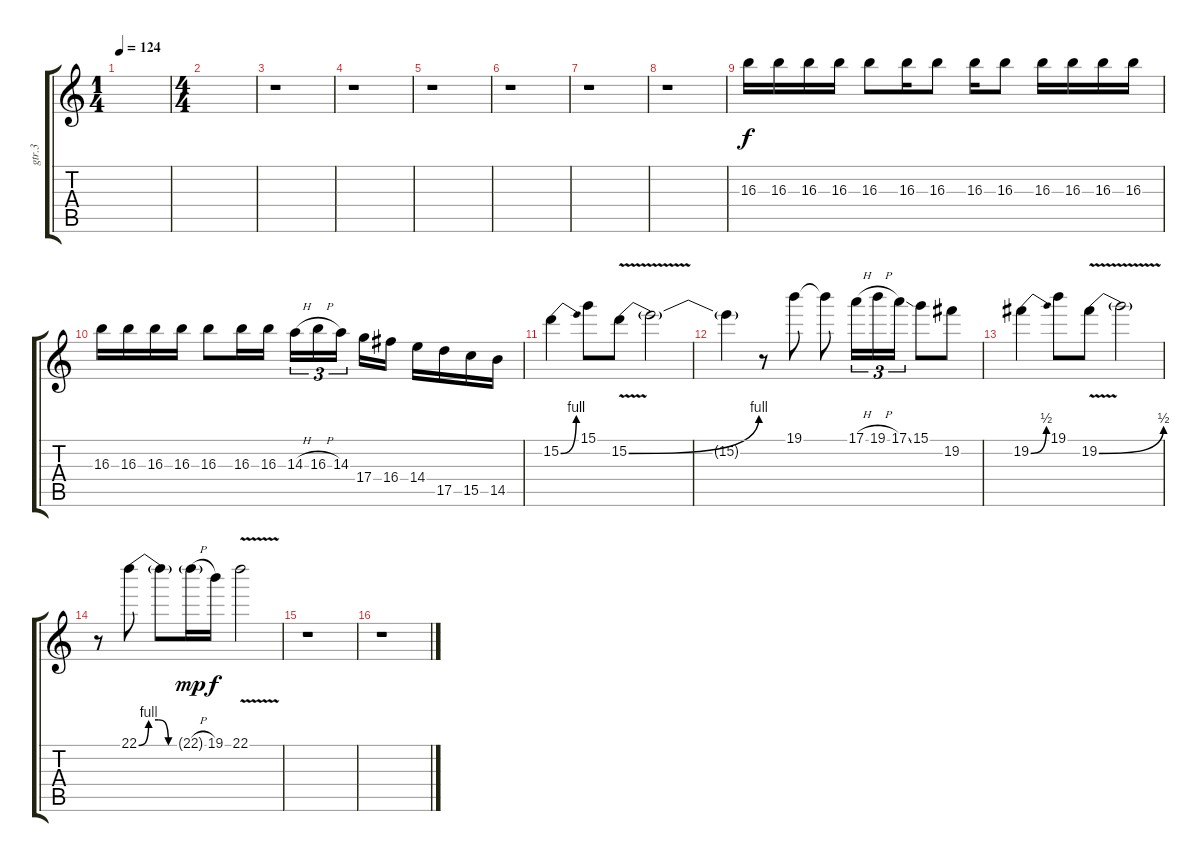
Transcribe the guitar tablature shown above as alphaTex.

\track ("gtr.3" "gtr.3") {instrument overdrivenguitar}
\staff {score tabs}
\tuning (E4 B3 G3 D3 A2 E2) {hide}
\ts (1 4)
\tempo 124
\clef g2
\ks c
|
\ts (4 4)
|
r.1 |
r.1 |
r.1 |
r.1 |
r.1 |
r.1 |
16.3.16 16.3.16 16.3.16 16.3.16 16.3.8 16.3.16 16.3.8 16.3.16 16.3.8 16.3.16 16.3.16 16.3.16 16.3.16 |
16.3.16 16.3.16 16.3.16 16.3.16 16.3.8 16.3.16 16.3.16 14.3{h}.16{tu (3 2)} 16.3{h}.16{tu (3 2)} 14.3.16{tu (3 2)} 17.4.16 16.4.16 14.4.16 17.5.16 15.5.16 14.5.16 |
15.2{be (bend 0 0 60 4)}.4 15.1.8 15.2{be (bend 0 0 60 4) v}.8 15.2{t}.2 |
15.2{t}.4 r.8 19.1.8 19.1{t}.8 17.1{h}.16{tu (3 2)} 19.1{h}.16{tu (3 2)} 17.1{ss}.16{tu (3 2)} 15.1.8 19.2.8 |
19.2{be (bend 0 0 60 2)}.4 19.1.8 19.2{be (bend 0 0 60 2) v}.8 19.2{t}.2 |
r.8 22.1{be (custom 0 0 15 4 30 4 45 0 60 0)}.8 22.1{t}.8 22.1{h g}.16{dy mp} 19.1.16{dy f} 22.1{v}.2 |
r.1 |
r.1
